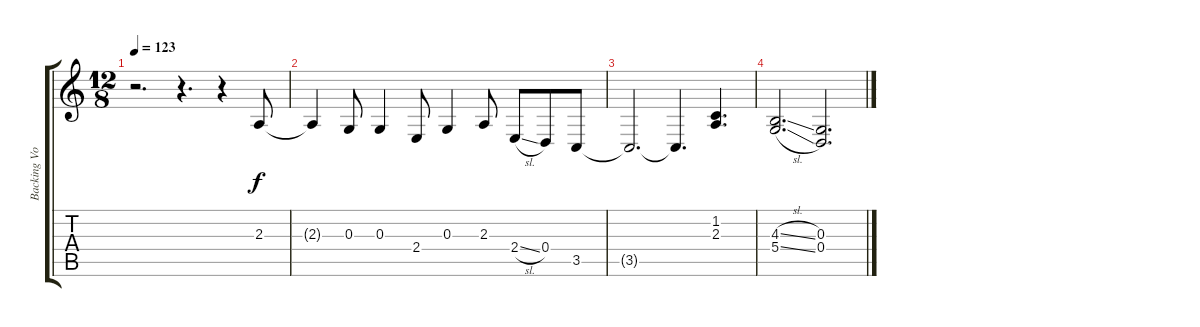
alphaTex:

\track ("Backing Vocals" "Backing Vo") {instrument choiraahs}
\staff {score tabs}
\tuning (E4 B3 G3 D3 A2 E2) {hide}
\ts (12 8)
\tempo 123
\clef g2
\ks c
r.2{d dy f} r.4{d} r.4 2.3.8 |
2.3{t}.4 0.3.8 0.3.4 2.4.8 0.3.4 2.3.8 2.4{sl}.8 0.4.8 3.5.8 |
3.5{t}.2{d} 3.5{t}.4{d} (1.2 2.3).4{d} |
(4.3{sl} 5.4{sl}).2{d} (0.3 0.4).2{d}
